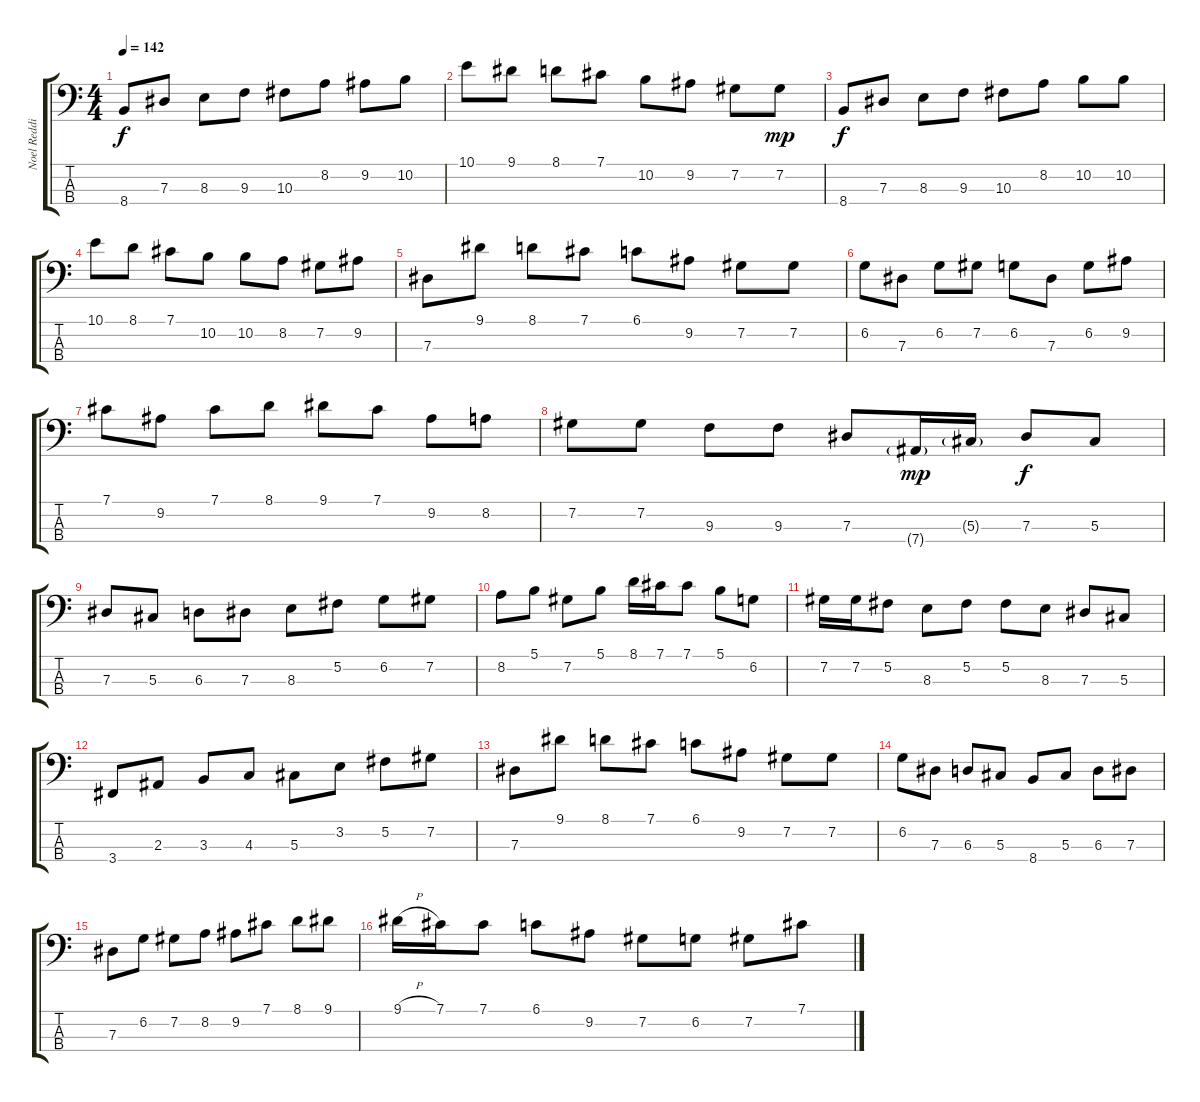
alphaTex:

\track ("Noel Redding" "Noel Reddi") {instrument electricbassfinger}
\staff {score tabs}
\tuning (Gb2 Db2 Ab1 Eb1) {hide}
\ts (4 4)
\tempo 142
\clef f4
\ks c
8.4.8{dy f} 7.3.8 8.3.8 9.3.8 10.3.8 8.2.8 9.2.8 10.2.8 |
10.1.8 9.1.8 8.1.8 7.1.8 10.2.8 9.2.8 7.2.8 7.2.8{dy mp} |
8.4.8{dy f} 7.3.8 8.3.8 9.3.8 10.3.8 8.2.8 10.2.8 10.2.8 |
10.1.8 8.1.8 7.1.8 10.2.8 10.2.8 8.2.8 7.2.8 9.2.8 |
7.3.8 9.1.8 8.1.8 7.1.8 6.1.8 9.2.8 7.2.8 7.2.8 |
6.2.8 7.3.8 6.2.8 7.2.8 6.2.8 7.3.8 6.2.8 9.2.8 |
7.1.8 9.2.8 7.1.8 8.1.8 9.1.8 7.1.8 9.2.8 8.2.8 |
7.2.8 7.2.8 9.3.8 9.3.8 7.3.8 7.4{g}.16{dy mp} 5.3{g}.16 7.3.8{dy f} 5.3.8 |
7.3.8 5.3.8 6.3.8 7.3.8 8.3.8 5.2.8 6.2.8 7.2.8 |
8.2.8 5.1.8 7.2.8 5.1.8 8.1.16 7.1.16 7.1.8 5.1.8 6.2.8 |
7.2.16 7.2.16 5.2.8 8.3.8 5.2.8 5.2.8 8.3.8 7.3.8 5.3.8 |
3.4.8 2.3.8 3.3.8 4.3.8 5.3.8 3.2.8 5.2.8 7.2.8 |
7.3.8 9.1.8 8.1.8 7.1.8 6.1.8 9.2.8 7.2.8 7.2.8 |
6.2.8 7.3.8 6.3.8 5.3.8 8.4.8 5.3.8 6.3.8 7.3.8 |
7.3.8 6.2.8 7.2.8 8.2.8 9.2.8 7.1.8 8.1.8 9.1.8 |
9.1{h}.16 7.1.16 7.1.8 6.1.8 9.2.8 7.2.8 6.2.8 7.2.8 7.1.8
